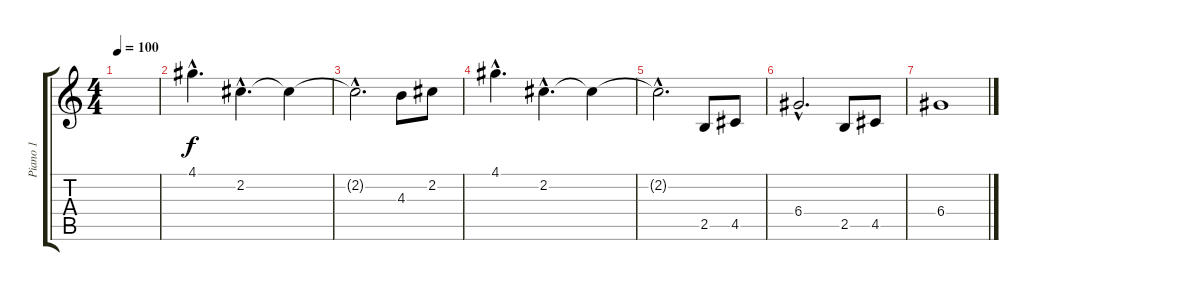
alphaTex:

\track ("Piano 1" "Piano 1") {instrument brightacousticpiano}
\staff {score tabs}
\tuning (E5 B4 G4 D4 A3 E3) {hide}
\ts (4 4)
\tempo 100
\clef g2
\ks c
|
4.1{hac}.4{d} 2.2{hac}.4{d} 2.2{t}.4 |
2.2{hac t}.2{d} 4.3.8 2.2.8 |
4.1{hac}.4{d} 2.2{hac}.4{d} 2.2{t}.4 |
2.2{hac t}.2{d} 2.5.8 4.5.8 |
6.4{hac}.2{d} 2.5.8 4.5.8 |
6.4.1
